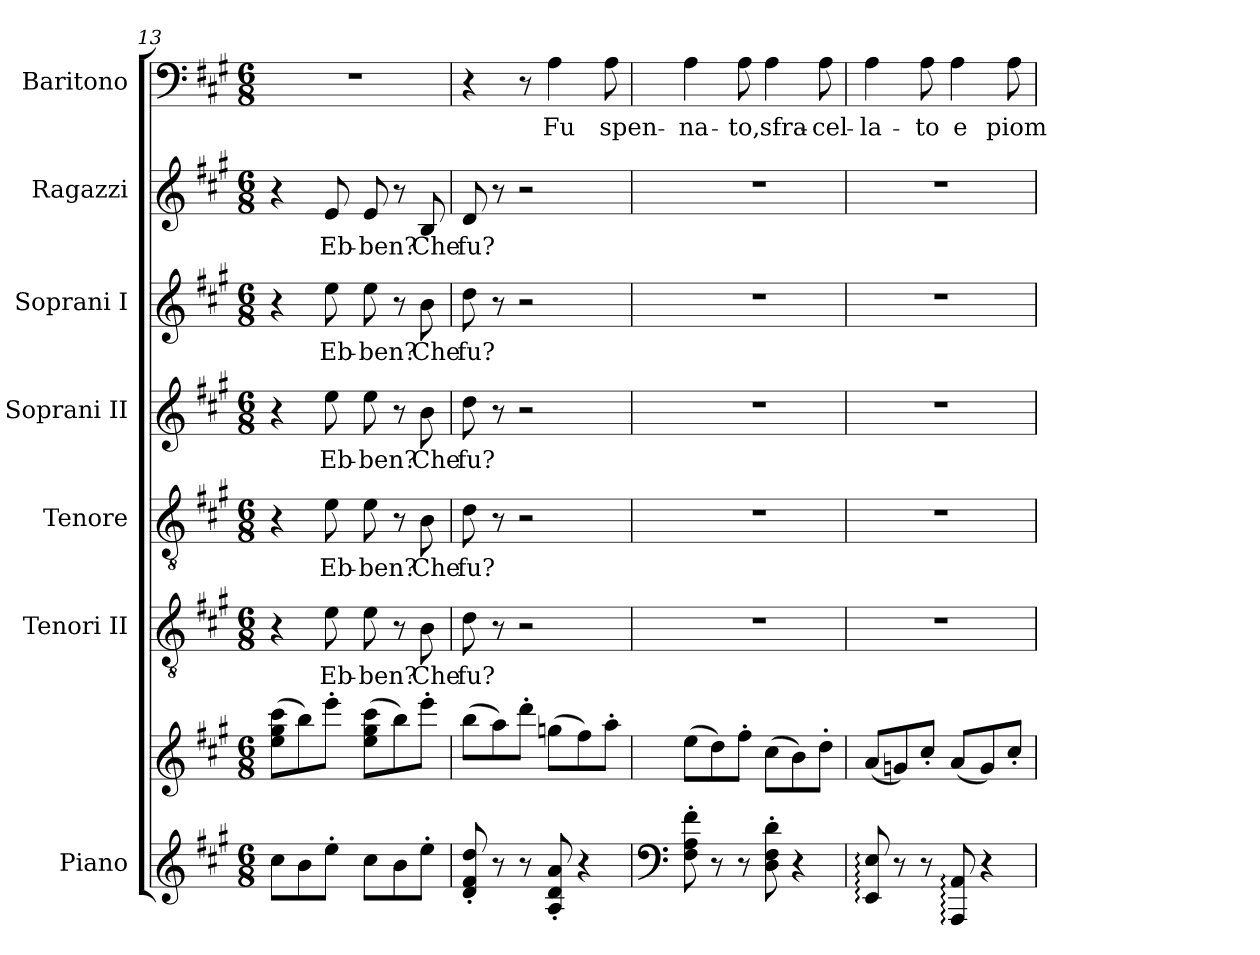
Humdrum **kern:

**kern	**kern	**kern	**text	**kern	**text	**kern	**text	**kern	**text	**kern	**text	**kern	**text
*part7	*part7	*part6	*part6	*part5	*part5	*part4	*part4	*part3	*part3	*part2	*part2	*part1	*part1
*staff8	*staff7	*staff6	*staff6	*staff5	*staff5	*staff4	*staff4	*staff3	*staff3	*staff2	*staff2	*staff1	*staff1
*I"Piano	*	*I"Tenori II	*	*I"Tenore	*	*I"Soprani II	*	*I"Soprani I	*	*I"Ragazzi	*	*I"Baritono	*
*	*	*I'T. II	*	*I'T.	*	*I'S. II	*	*I'S. I	*	*I'R.	*	*I'Bar.	*
*clefG2	*clefG2	*clefGv2	*	*clefGv2	*	*clefG2	*	*clefG2	*	*clefG2	*	*clefF4	*
*k[f#c#g#]	*k[f#c#g#]	*k[f#c#g#]	*	*k[f#c#g#]	*	*k[f#c#g#]	*	*k[f#c#g#]	*	*k[f#c#g#]	*	*k[f#c#g#]	*
*M6/8	*M6/8	*M6/8	*	*M6/8	*	*M6/8	*	*M6/8	*	*M6/8	*	*M6/8	*
=13	=13	=13	=13	=13	=13	=13	=13	=13	=13	=13	=13	=13	=13
8cc#\L	(8ee\ 8gg#\ 8ccc#\L	4r	.	4r	.	4r	.	4r	.	4r	.	2.r	.
8b\	8bb\)	.	.	.	.	.	.	.	.	.	.	.	.
!	!	!	!LO:LY:b	!	!LO:LY:b	!	!LO:LY:b	!	!LO:LY:b	!	!LO:LY:b	!	!
8ee'\J	8eee'\J	8e\	Eb-	8e\	Eb-	8ee\	Eb-	8ee\	Eb-	8e/	Eb-	.	.
!	!	!	!LO:LY:b	!	!LO:LY:b	!	!LO:LY:b	!	!LO:LY:b	!	!LO:LY:b	!	!
8cc#\L	(8ee\ 8gg#\ 8ccc#\L	8e\	-ben?	8e\	-ben?	8ee\	-ben?	8ee\	-ben?	8e/	-ben?	.	.
8b\	8bb\)	8r	.	8r	.	8r	.	8r	.	8r	.	.	.
!	!	!	!LO:LY:b	!	!LO:LY:b	!	!LO:LY:b	!	!LO:LY:b	!	!LO:LY:b	!	!
8ee'\J	8eee'\J	8B\	Che	8B\	Che	8b\	Che	8b\	Che	8B/	Che	.	.
!!LO:PB:g=z
=14	=14	=14	=14	=14	=14	=14	=14	=14	=14	=14	=14	=14	=14
!	!	!	!LO:LY:b	!	!LO:LY:b	!	!LO:LY:b	!	!LO:LY:b	!	!LO:LY:b	!	!
8d/' 8f#/' 8dd/'	(8bb\L	8d\	fu?	8d\	fu?	8dd\	fu?	8dd\	fu?	8d/	fu?	4r	.
8r	8aa\)	8r	.	8r	.	8r	.	8r	.	8r	.	.	.
8r	8ddd'\J	2r	.	2r	.	2r	.	2r	.	2r	.	8r	.
!	!	!	!	!	!	!	!	!	!	!	!	!	!LO:LY:b
8A/' 8d/' 8a/'	(8ggn\L	.	.	.	.	.	.	.	.	.	.	4A\	Fu
4r	8ff#\)	.	.	.	.	.	.	.	.	.	.	.	.
!	!	!	!	!	!	!	!	!	!	!	!	!	!LO:LY:b
.	8aa'\J	.	.	.	.	.	.	.	.	.	.	8A\	spen-
=15	=15	=15	=15	=15	=15	=15	=15	=15	=15	=15	=15	=15	=15
*clefF4	*	*	*	*	*	*	*	*	*	*	*	*	*
!	!	!	!	!	!	!	!	!	!	!	!	!	!LO:LY:b
8F#\' 8A\' 8f#\'	(8ee\L	2.r	.	2.r	.	2.r	.	2.r	.	2.r	.	4A\	-na-
8r	8dd\)	.	.	.	.	.	.	.	.	.	.	.	.
!	!	!	!	!	!	!	!	!	!	!	!	!	!LO:LY:b
8r	8ff#'\J	.	.	.	.	.	.	.	.	.	.	8A\	-to,
!	!	!	!	!	!	!	!	!	!	!	!	!	!LO:LY:b
8D\' 8F#\' 8d\'	(8cc#\L	.	.	.	.	.	.	.	.	.	.	4A\	sfra-
4r	8b\)	.	.	.	.	.	.	.	.	.	.	.	.
!	!	!	!	!	!	!	!	!	!	!	!	!	!LO:LY:b
.	8dd'\J	.	.	.	.	.	.	.	.	.	.	8A\	-cel-
=16	=16	=16	=16	=16	=16	=16	=16	=16	=16	=16	=16	=16	=16
!	!	!	!	!	!	!	!	!	!	!	!	!	!LO:LY:b
8EE/: 8E/:	(8a/L	2.r	.	2.r	.	2.r	.	2.r	.	2.r	.	4A\	-la-
8r	8gn/)	.	.	.	.	.	.	.	.	.	.	.	.
!	!	!	!	!	!	!	!	!	!	!	!	!	!LO:LY:b
8r	8cc#'/J	.	.	.	.	.	.	.	.	.	.	8A\	-to
!	!	!	!	!	!	!	!	!	!	!	!	!	!LO:LY:b
8AAA/: 8AA/:	(8a/L	.	.	.	.	.	.	.	.	.	.	4A\	e
4r	8g/)	.	.	.	.	.	.	.	.	.	.	.	.
!	!	!	!	!	!	!	!	!	!	!	!	!	!LO:LY:b
.	8cc#'/J	.	.	.	.	.	.	.	.	.	.	8A\	piom-
=	=	=	=	=	=	=	=	=	=	=	=	=	=
*-	*-	*-	*-	*-	*-	*-	*-	*-	*-	*-	*-	*-	*-
